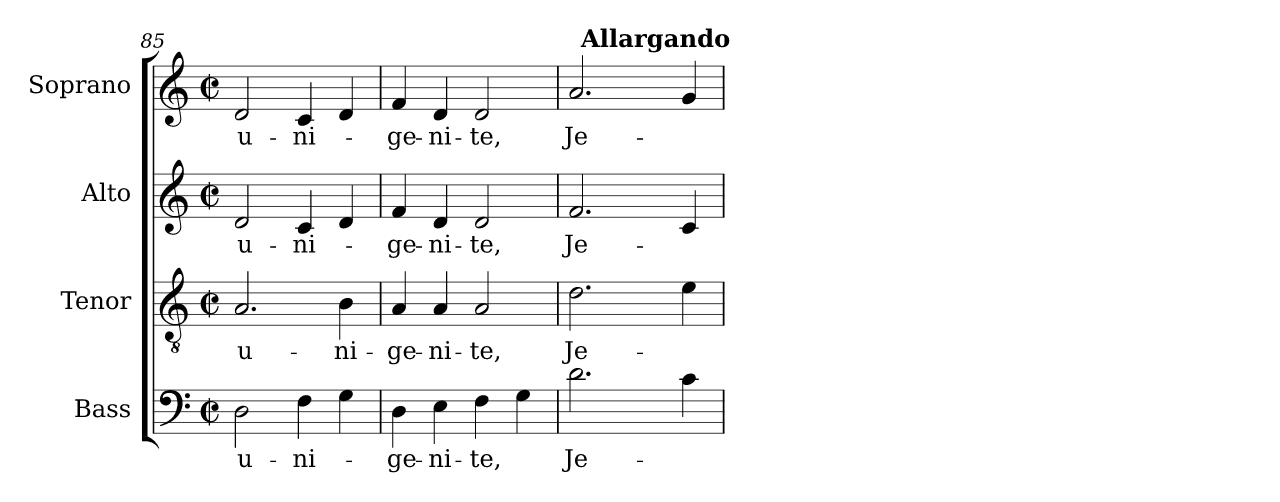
**kern	**text	**kern	**text	**kern	**text	**kern	**text
*part4	*part4	*part3	*part3	*part2	*part2	*part1	*part1
*staff4	*staff4	*staff3	*staff3	*staff2	*staff2	*staff1	*staff1
*I"Bass	*	*I"Tenor	*	*I"Alto	*	*I"Soprano	*
*clefF4	*	*clefGv2	*	*clefG2	*	*clefG2	*
*k[]	*	*k[]	*	*k[]	*	*k[]	*
*C:	*	*C:	*	*C:	*	*C:	*
*M2/2	*	*M2/2	*	*M2/2	*	*M2/2	*
*met(c|)	*	*met(c|)	*	*met(c|)	*	*met(c|)	*
=85	=85	=85	=85	=85	=85	=85	=85
2D\	u-	2.A/	u-	2d/	u-	2d/	u-
4F\	-ni-	.	.	4c/	-ni-	4c/	-ni-
4G\	.	4B\	-ni-	4d/	.	4d/	.
=86	=86	=86	=86	=86	=86	=86	=86
4D\	-ge-	4A/	-ge-	4f/	-ge-	4f/	-ge-
4E\	-ni-	4A/	-ni-	4d/	-ni-	4d/	-ni-
4F\	-te,	2A/	-te,	2d/	-te,	2d/	-te,
4G\	.	.	.	.	.	.	.
=87	=87	=87	=87	=87	=87	=87	=87
*	*	*	*	*	*	*^	*
2.d\	Je-	2.d\	Je-	2.f/	Je-	2.a/	32ryy	Je-
!	!	!	!	!	!	!	!LO:TX:a:B:t=Allargando	!
.	.	.	.	.	.	.	2ryy	.
.	.	.	.	.	.	.	4...ryy	.
4c\	.	4e\	.	4c/	.	4g/	.	.
*	*	*	*	*	*	*v	*v	*
=	=	=	=	=	=	=	=
*-	*-	*-	*-	*-	*-	*-	*-
